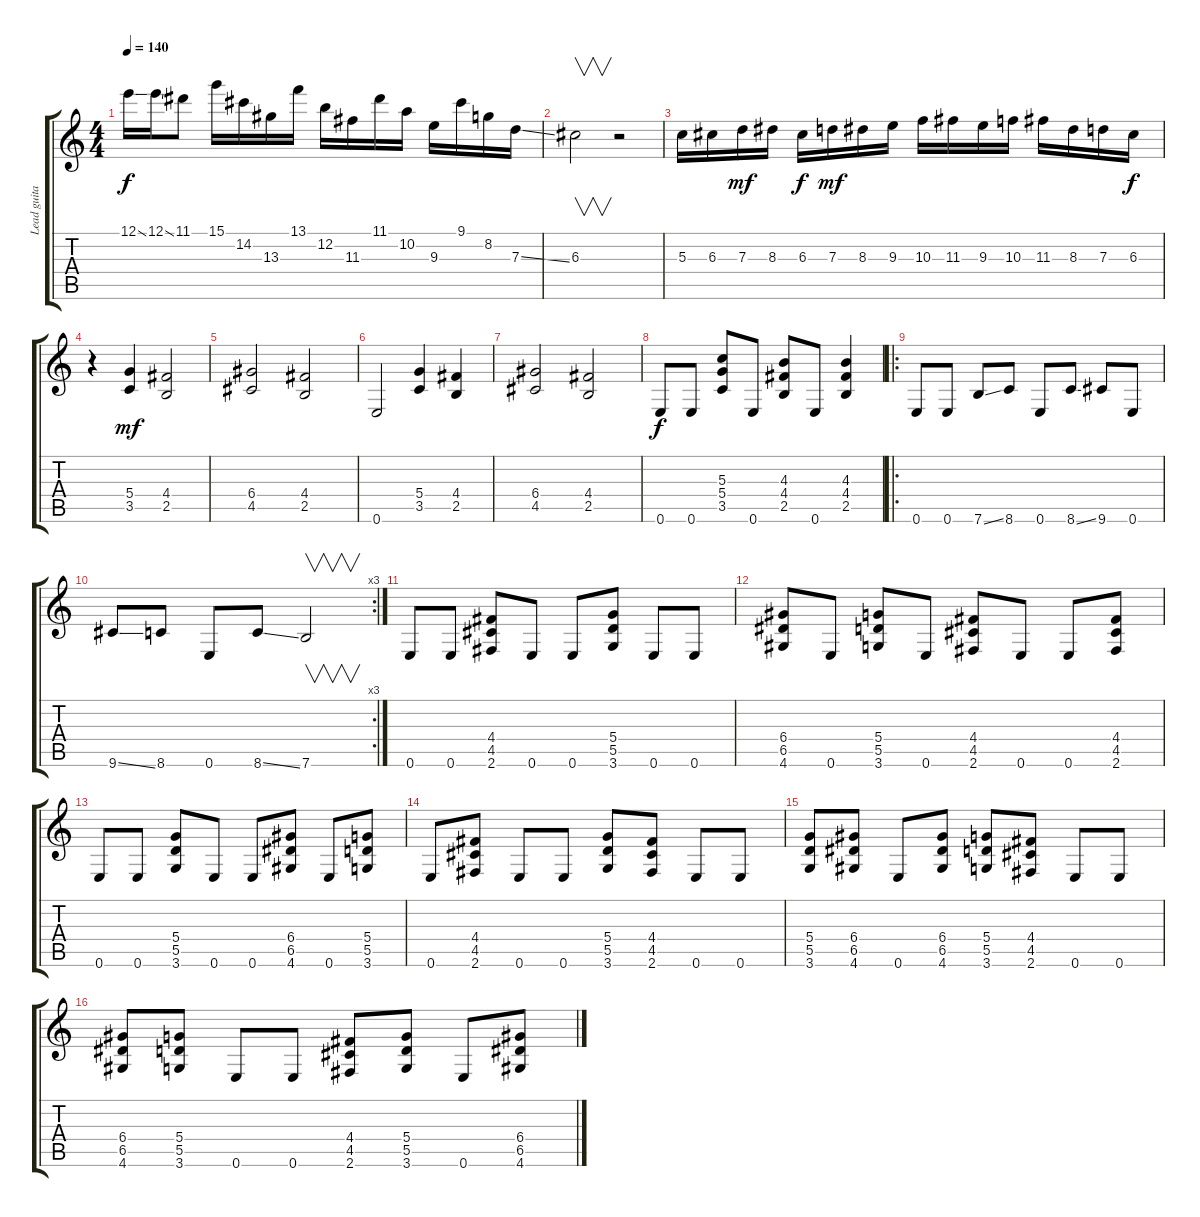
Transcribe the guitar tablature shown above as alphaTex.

\track ("Lead guitar" "Lead guita") {instrument overdrivenguitar}
\staff {score tabs}
\tuning (E4 B3 G3 D3 A2 E2) {hide}
\ts (4 4)
\tempo 140
\clef g2
\ks c
12.1{ss}.16{dy f} 12.1{ss}.16 11.1.8 15.1.16 14.2.16 13.3.16 13.1.16 12.2.16 11.3.16 11.1.16 10.2.16 9.3.16 9.1.16 8.2.16 7.3{ss}.16 |
6.3.2{v} r.2 |
5.3.16 6.3.16 7.3.16{dy mf} 8.3.16 6.3.16{dy f} 7.3.16{dy mf} 8.3.16 9.3.16 10.3.16 11.3.16 9.3.16 10.3.16 11.3.16 8.3.16 7.3.16 6.3.16{dy f} |
r.4 (5.4 3.5).4{dy mf} (4.4 2.5).2 |
(6.4 4.5).2 (4.4 2.5).2 |
0.6.2 (5.4 3.5).4 (4.4 2.5).4 |
(6.4 4.5).2 (4.4 2.5).2 |
0.6.8{dy f} 0.6.8 (5.3 5.4 3.5).8 0.6.8 (4.3 4.4 2.5).8 0.6.8 (4.3 4.4 2.5).4 |
\ro
0.6.8 0.6.8 7.6{ss}.8 8.6.8 0.6.8 8.6{ss}.8 9.6.8 0.6.8 |
\rc 3
9.6{ss}.8 8.6.8 0.6.8 8.6{ss}.8 7.6.2{v} |
0.6.8 0.6.8 (4.4 4.5 2.6).8 0.6.8 0.6.8 (5.4 5.5 3.6).8 0.6.8 0.6.8 |
(6.4 6.5 4.6).8 0.6.8 (5.4 5.5 3.6).8 0.6.8 (4.4 4.5 2.6).8 0.6.8 0.6.8 (4.4 4.5 2.6).8 |
0.6.8 0.6.8 (5.4 5.5 3.6).8 0.6.8 0.6.8 (6.4 6.5 4.6).8 0.6.8 (5.4 5.5 3.6).8 |
0.6.8 (4.4 4.5 2.6).8 0.6.8 0.6.8 (5.4 5.5 3.6).8 (4.4 4.5 2.6).8 0.6.8 0.6.8 |
(5.4 5.5 3.6).8 (6.4 6.5 4.6).8 0.6.8 (6.4 6.5 4.6).8 (5.4 5.5 3.6).8 (4.4 4.5 2.6).8 0.6.8 0.6.8 |
(6.4 6.5 4.6).8 (5.4 5.5 3.6).8 0.6.8 0.6.8 (4.4 4.5 2.6).8 (5.4 5.5 3.6).8 0.6.8 (6.4 6.5 4.6).8
